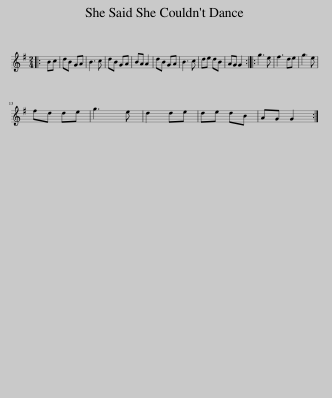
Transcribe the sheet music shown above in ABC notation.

X:1
L:1/8
M:2/4
I:linebreak $
K:G
V:1 treble
V:1
|: Bc | dB GA | B3 c | dB GA | BA A2 | %5
 dB GA | B3 c | de dB | AG G2 :: g3 e | %10
 f3 de | g3 e |$ fd de | g3 e | d2 de | %15
 de dB | AG G2 :| %17
